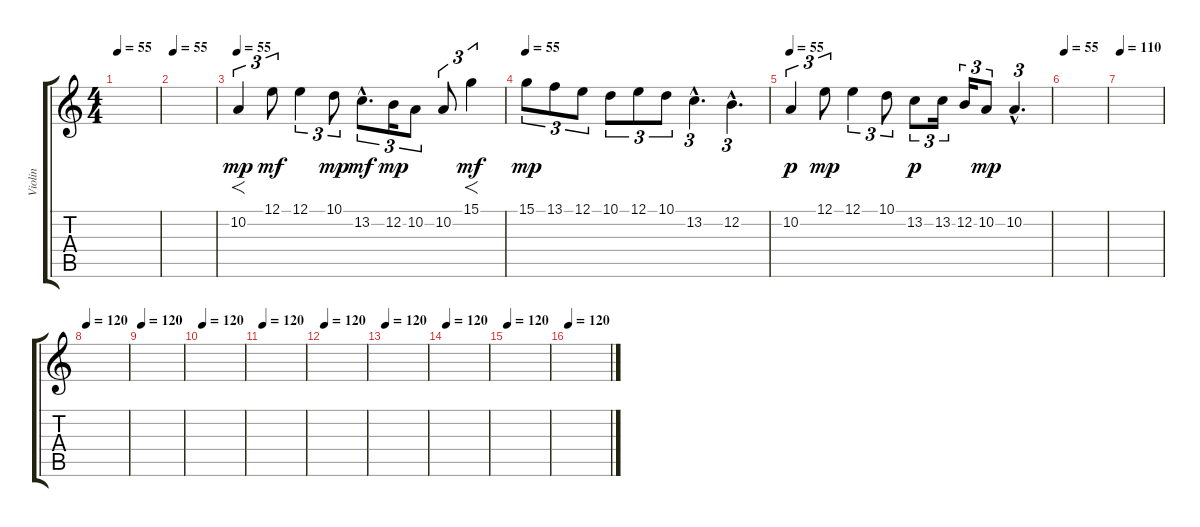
\track ("Violin" "Violin") {instrument violin}
\staff {score tabs}
\tuning (E4 B3 G3 D3 A2 E2) {hide}
\ts (4 4)
\tempo 55
\clef g2
\ks c
|
\tempo 55
|
\tempo 55
10.2.4{f tu (3 2) dy mp} 12.1.8{tu (3 2) dy mf} 12.1.4{tu (3 2)} 10.1.8{tu (3 2) dy mp} 13.2{hac}.8{d tu (3 2) dy mf} 12.2.16{tu (3 2) dy mp} 10.2.8{tu (3 2)} 10.2.8{tu (3 2)} 15.1.4{f tu (3 2) dy mf} |
\tempo 55
15.1.8{tu (3 2) dy mp} 13.1.8{tu (3 2)} 12.1.8{tu (3 2)} 10.1.8{tu (3 2)} 12.1.8{tu (3 2)} 10.1.8{tu (3 2)} 13.2{hac}.4{d tu (3 2)} 12.2{hac}.4{d tu (3 2)} |
\tempo 55
10.2.4{tu (3 2) dy p} 12.1.8{tu (3 2) dy mp} 12.1.4{tu (3 2)} 10.1.8{tu (3 2)} 13.2.8{tu (3 2) dy p} 13.2.16{tu (3 2)} 12.2.16{tu (3 2)} 10.2.8{tu (3 2) dy mp} 10.2{hac}.4{d tu (3 2)} |
\tempo 55
|
\tempo 110
|
\tempo 120
|
\tempo 120
|
\tempo 120
|
\tempo 120
|
\tempo 120
|
\tempo 120
|
\tempo 120
|
\tempo 120
|
\tempo 120
